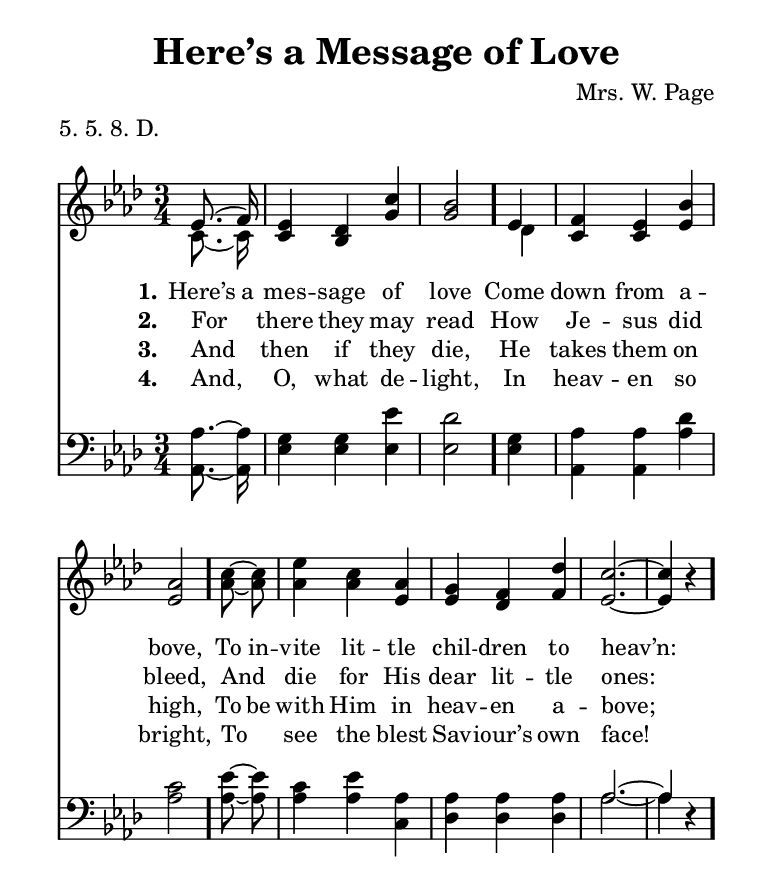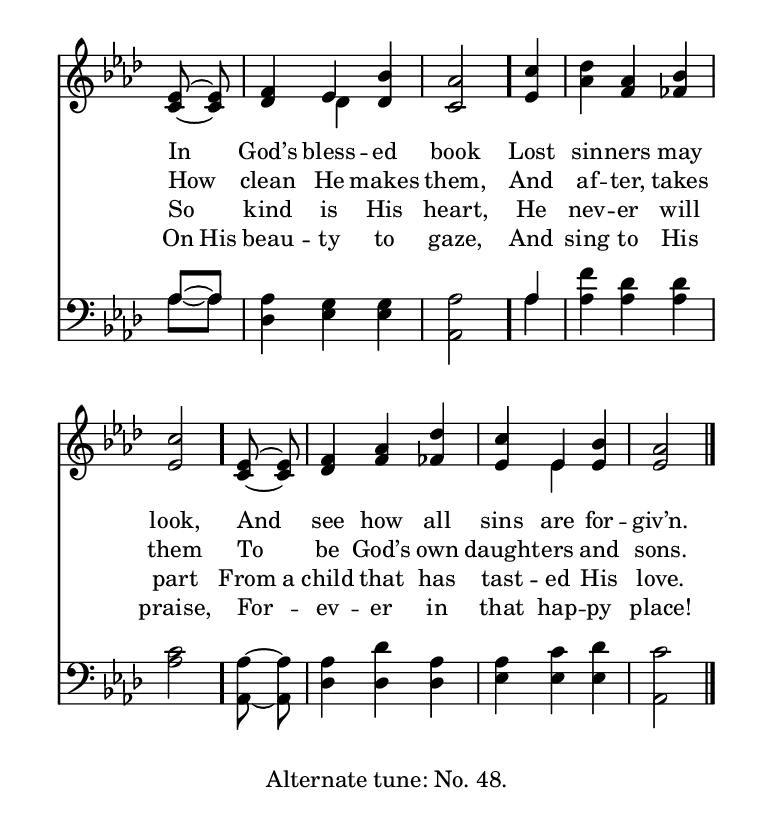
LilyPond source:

\include "common/global.ily"
\paper {
  \include "common/paper.ily"
  ragged-bottom = ##t
}

\header{
  hymnnumber = "301"
  title = "Here’s a Message of Love"
  tunename = "Waters"
  meter = "5. 5. 8. D."
  poet = ""
  composer = "Mrs. W. Page"
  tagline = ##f
}

global = {
  \include "common/overrides.ily"
  \override Staff.TimeSignature.style = #'numbered
  \time 3/4
  \override Score.MetronomeMark.transparent = ##t % hide all fermata changes too
  \tempo 4=90
  \key aes \major
  \partial 4
  \autoBeamOff
}

notesSoprano = {
\global
\relative c' {

  ees8.( f16) | ees4 des c' | bes2
  ees,4 | f ees bes' | aes2
  c8 ~ c8 | ees4 c aes | g f des' | c2. ~ | c4 r
  ees,8 ~ ees | f4 ees bes' | aes2
  c4 | des aes bes | c2
  ees,8 ~ ees | f4 aes des | c ees, bes' | aes2

  \bar "|."

}
}

notesAlto = {
\global
\relative e' {

  c8. ~ c16 | c4 bes g' | g2
  des4 | c c ees | ees2
  aes8 ~ aes | aes4 aes ees | ees des f | ees2. ~ | ees4 r
  c8 ~ c | des4 des des | c2
  ees4 | aes f fes | ees2
  c8 ~ c | des4 f fes | ees4 ees ees | ees2

}
}

notesTenor = {
\global
\relative a {

  aes8. ~ aes16 |  g4 g ees' | des2
  g,4 | aes aes des | c2
  ees8 ~ ees | c4 ees aes, | aes aes aes | aes2. ~ | aes4 r
  aes8 ~ aes | aes4 g g | aes2
  aes4 | f' des des | c2
  aes8 ~ aes | aes4 des aes | aes c des | c2

}
}

notesBass = {
\global
\relative f, {

  aes8. ~ aes16 | ees'4 ees ees | ees2
  ees4 | aes, aes aes' | aes2
  aes8 ~ aes | aes4 aes c, | des des des | aes'2. ~ | aes4 r
  aes8 ~ aes | des,4 ees ees | aes,2
  aes'4 | aes aes aes | aes2
  aes,8 ~ aes | des4 des des | ees ees ees | aes,2

}
}

wordsA = \lyricmode {
\set stanza = "1."

{ \mon } Here’s a { \moff } mes -- sage of love \bar "."
Come down from a -- bove, \bar "."
{ \mon } To in -- { \moff } vite lit -- tle chil -- dren to heav’n: \bar "."
In God’s bless -- ed book \bar "."
Lost sin -- ners may look, \bar "."
And see how all sins are for -- giv’n. \bar "."

}

wordsB = \lyricmode {
\set stanza = "2."

For there they may read
How Je -- sus did bleed,
And die for His dear lit -- tle ones:
How clean He makes them,
And af -- ter, takes them
To be God’s own daught -- ers and sons.

}

wordsC = \lyricmode {
\set stanza = "3."

And then if they die,
He takes them on high,
{ \mon } To be { \moff } with Him in heav -- en a -- bove;
So kind is His heart,
He nev -- er will part
{ \mon } From a { \moff } child that has tast -- ed His love.

}

wordsD = \lyricmode {
\set stanza = "4."

And, O, what de -- light,
In heav -- en so bright,
To see the blest Sav -- iour’s own face!
{ \mon } On His { \moff } beau -- ty to gaze,
And sing to His praise,
For -- ev -- er in that hap -- py place!

}

\score {
  \context ChoirStaff <<
    \context Staff = upper <<
      \set Staff.autoBeaming = ##f
      \set ChoirStaff.systemStartDelimiter = #'SystemStartBar
      \set ChoirStaff.printPartCombineTexts = ##f
      \partcombine #'(2 . 9) \notesSoprano \notesAlto
      \context NullVoice = sopranos { \voiceOne << \notesSoprano >> }
      \context NullVoice = altos { \voiceTwo << \notesAlto >> }
      \context Lyrics = one   \lyricsto sopranos \wordsA
      \context Lyrics = two   \lyricsto sopranos \wordsB
      \context Lyrics = three \lyricsto sopranos \wordsC
      \context Lyrics = four  \lyricsto sopranos \wordsD
    >>
    \context Staff = men <<
      \clef bass
      \set ChoirStaff.printPartCombineTexts = ##f
      \partcombine #'(2 . 9) \notesTenor \notesBass
      \context NullVoice = tenors { \voiceOne << \notesTenor >> }
      \context NullVoice = basses { \voiceTwo << \notesBass >> }
    >>
  >>
  \layout {
    \include "common/layout.ily"
  }
  \midi{
    \include "common/midi.ily"
  }
}

\noPageBreak \markup { \vspace #2 \fill-line { \raise #2 \line { Alternate tune: No. 48. } } }

\version "2.19.49"  % necessary for upgrading to future LilyPond versions.

% vi:set et ts=2 sw=2 ai nocindent syntax=lilypond:
